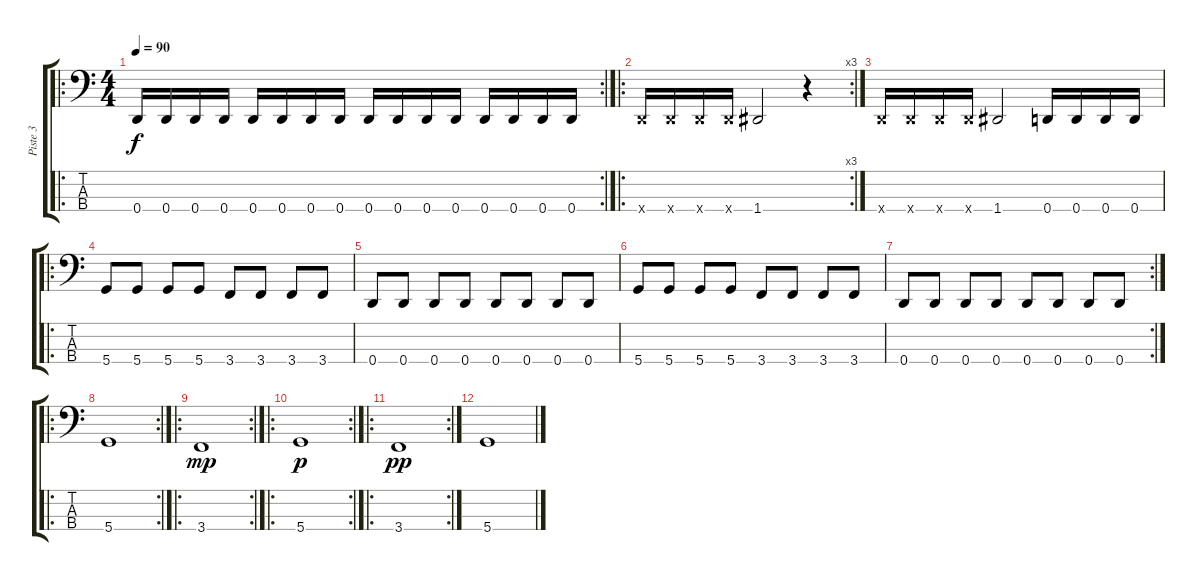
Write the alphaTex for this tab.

\track ("Piste 3" "Piste 3") {instrument electricbassfinger}
\staff {score tabs}
\tuning (G2 D2 A1 D1) {hide}
\ro
\rc 2
\ts (4 4)
\tempo 90
\clef f4
\ks c
0.4.16{dy f} 0.4.16 0.4.16 0.4.16 0.4.16 0.4.16 0.4.16 0.4.16 0.4.16 0.4.16 0.4.16 0.4.16 0.4.16 0.4.16 0.4.16 0.4.16 |
\ro
\rc 3
0.4{x}.16 0.4{x}.16 0.4{x}.16 0.4{x}.16 1.4.2 r.4 |
0.4{x}.16 0.4{x}.16 0.4{x}.16 0.4{x}.16 1.4.2 0.4.16 0.4.16 0.4.16 0.4.16 |
\ro
5.4.8 5.4.8 5.4.8 5.4.8 3.4.8 3.4.8 3.4.8 3.4.8 |
0.4.8 0.4.8 0.4.8 0.4.8 0.4.8 0.4.8 0.4.8 0.4.8 |
5.4.8 5.4.8 5.4.8 5.4.8 3.4.8 3.4.8 3.4.8 3.4.8 |
\rc 2
0.4.8 0.4.8 0.4.8 0.4.8 0.4.8 0.4.8 0.4.8 0.4.8 |
\ro
\rc 2
5.4.1 |
\ro
\rc 2
3.4.1{dy mp} |
\ro
\rc 2
5.4.1{dy p} |
\ro
\rc 2
3.4.1{dy pp} |
5.4.1{volume 0}
